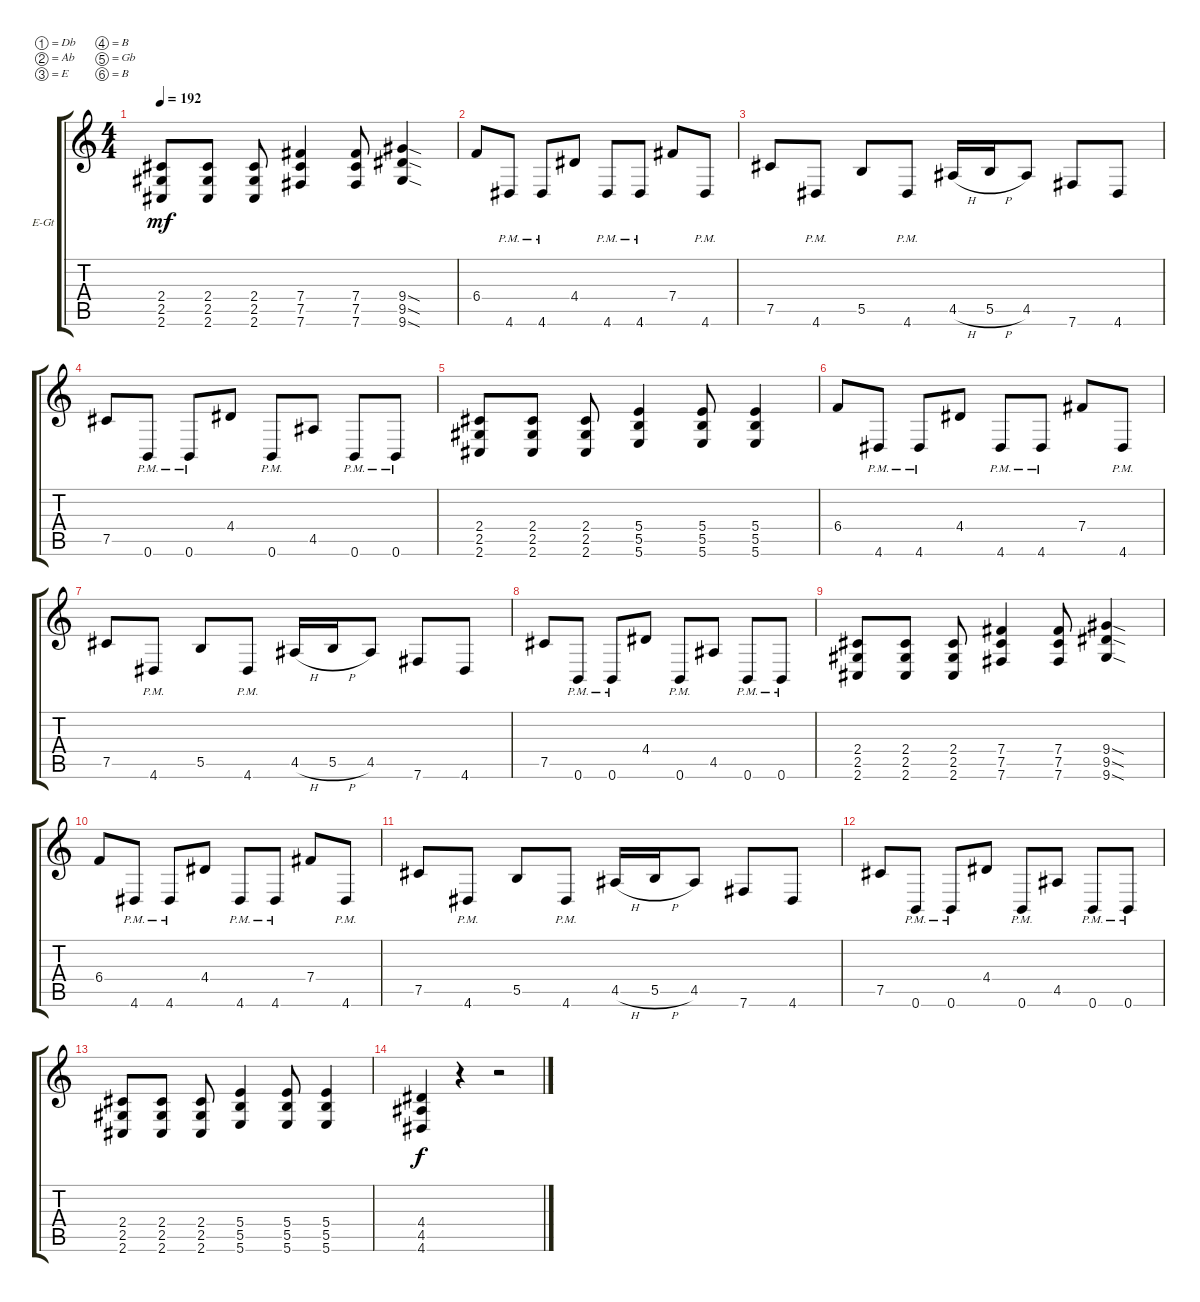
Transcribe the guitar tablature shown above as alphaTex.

\bracketExtendMode groupsimilarinstruments
\firstSystemTrackNameOrientation horizontal
\otherSystemsTrackNameOrientation horizontal
\track ("Nik Davies" "E-Gt") {instrument distortionguitar}
\staff {score tabs}
\tuning (Db4 Ab3 E3 B2 Gb2 B1)
\ts (4 4)
\tempo 192
\clef g2
\ks aminor
(2.6 2.5 2.4).8{dy mf} (2.4 2.5 2.6).8 (2.6 2.5 2.4).8 (7.6 7.5 7.4).4 (7.4 7.5 7.6).8 (9.6{sod} 9.5{sod} 9.4{sod}).4 |
6.4.8 4.6{pm}.8 4.6{pm}.8 4.4.8 4.6{pm}.8 4.6{pm}.8 7.4.8 4.6{pm}.8 |
7.5.8 4.6{pm}.8 5.5.8 4.6{pm}.8 4.5{h}.16 5.5{h}.16 4.5.8 7.6.8 4.6.8 |
7.5.8 0.6{pm}.8 0.6{pm}.8 4.4.8 0.6{pm}.8 4.5.8 0.6{pm}.8 0.6{pm}.8 |
(2.6 2.5 2.4).8 (2.4 2.5 2.6).8 (2.6 2.5 2.4).8 (5.6 5.5 5.4).4 (5.4 5.5 5.6).8 (5.6 5.5 5.4).4 |
6.4.8 4.6{pm}.8 4.6{pm}.8 4.4.8 4.6{pm}.8 4.6{pm}.8 7.4.8 4.6{pm}.8 |
7.5.8 4.6{pm}.8 5.5.8 4.6{pm}.8 4.5{h}.16 5.5{h}.16 4.5.8 7.6.8 4.6.8 |
7.5.8 0.6{pm}.8 0.6{pm}.8 4.4.8 0.6{pm}.8 4.5.8 0.6{pm}.8 0.6{pm}.8 |
(2.6 2.5 2.4).8 (2.4 2.5 2.6).8 (2.6 2.5 2.4).8 (7.6 7.5 7.4).4 (7.4 7.5 7.6).8 (9.6{sod} 9.5{sod} 9.4{sod}).4 |
6.4.8 4.6{pm}.8 4.6{pm}.8 4.4.8 4.6{pm}.8 4.6{pm}.8 7.4.8 4.6{pm}.8 |
7.5.8 4.6{pm}.8 5.5.8 4.6{pm}.8 4.5{h}.16 5.5{h}.16 4.5.8 7.6.8 4.6.8 |
7.5.8 0.6{pm}.8 0.6{pm}.8 4.4.8 0.6{pm}.8 4.5.8 0.6{pm}.8 0.6{pm}.8 |
(2.6 2.5 2.4).8 (2.4 2.5 2.6).8 (2.6 2.5 2.4).8 (5.6 5.5 5.4).4 (5.4 5.5 5.6).8 (5.6 5.5 5.4).4 |
(4.4 4.5 4.6).4{dy f} r.4 r.2
